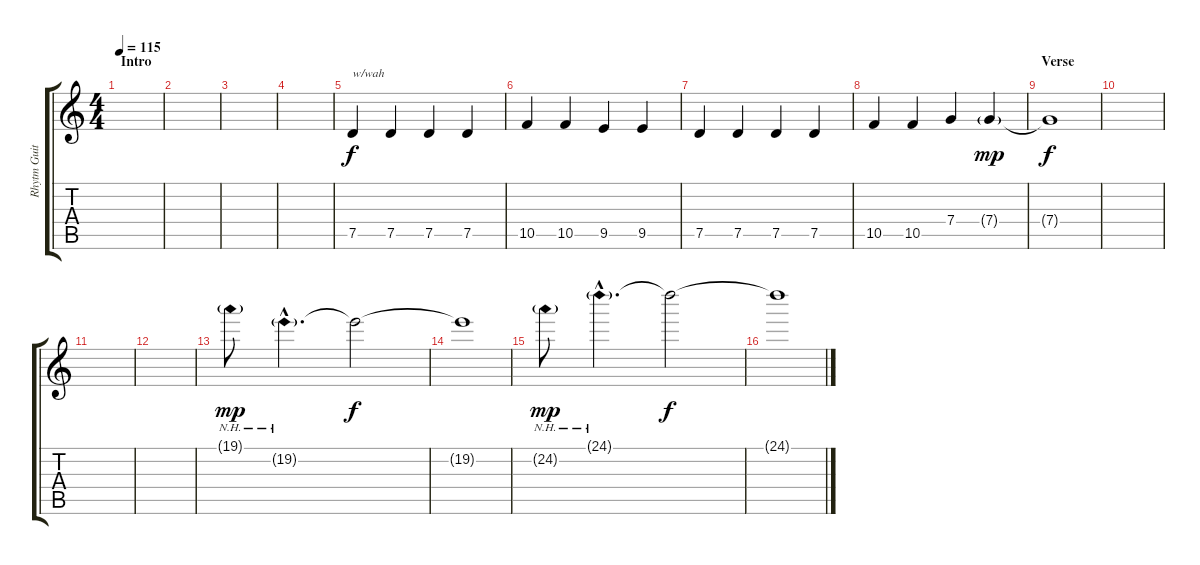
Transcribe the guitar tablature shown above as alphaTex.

\track ("Rhytm Guitar" "Rhytm Guit") {instrument distortionguitar}
\staff {score tabs}
\tuning (D4 A3 F3 C3 G2 D2) {hide}
\ts (4 4)
\section ("" "Intro")
\tempo 115
\clef g2
\ks c
|
|
|
|
7.5.4{txt "w/wah"} 7.5.4 7.5.4 7.5.4 |
10.5.4 10.5.4 9.5.4 9.5.4 |
7.5.4 7.5.4 7.5.4 7.5.4 |
10.5.4 10.5.4 7.4.4 7.4{g}.4{dy mp} |
\section ("" "Verse")
7.4{t}.1{dy f} |
|
|
|
19.1{nh g}.8{dy mp} 19.2{nh g hac}.4{d} 19.2{t}.2{dy f} |
19.2{t}.1 |
24.2{nh g}.8{dy mp} 24.1{nh g hac}.4{d} 24.1{t}.2{dy f} |
24.1{t}.1
